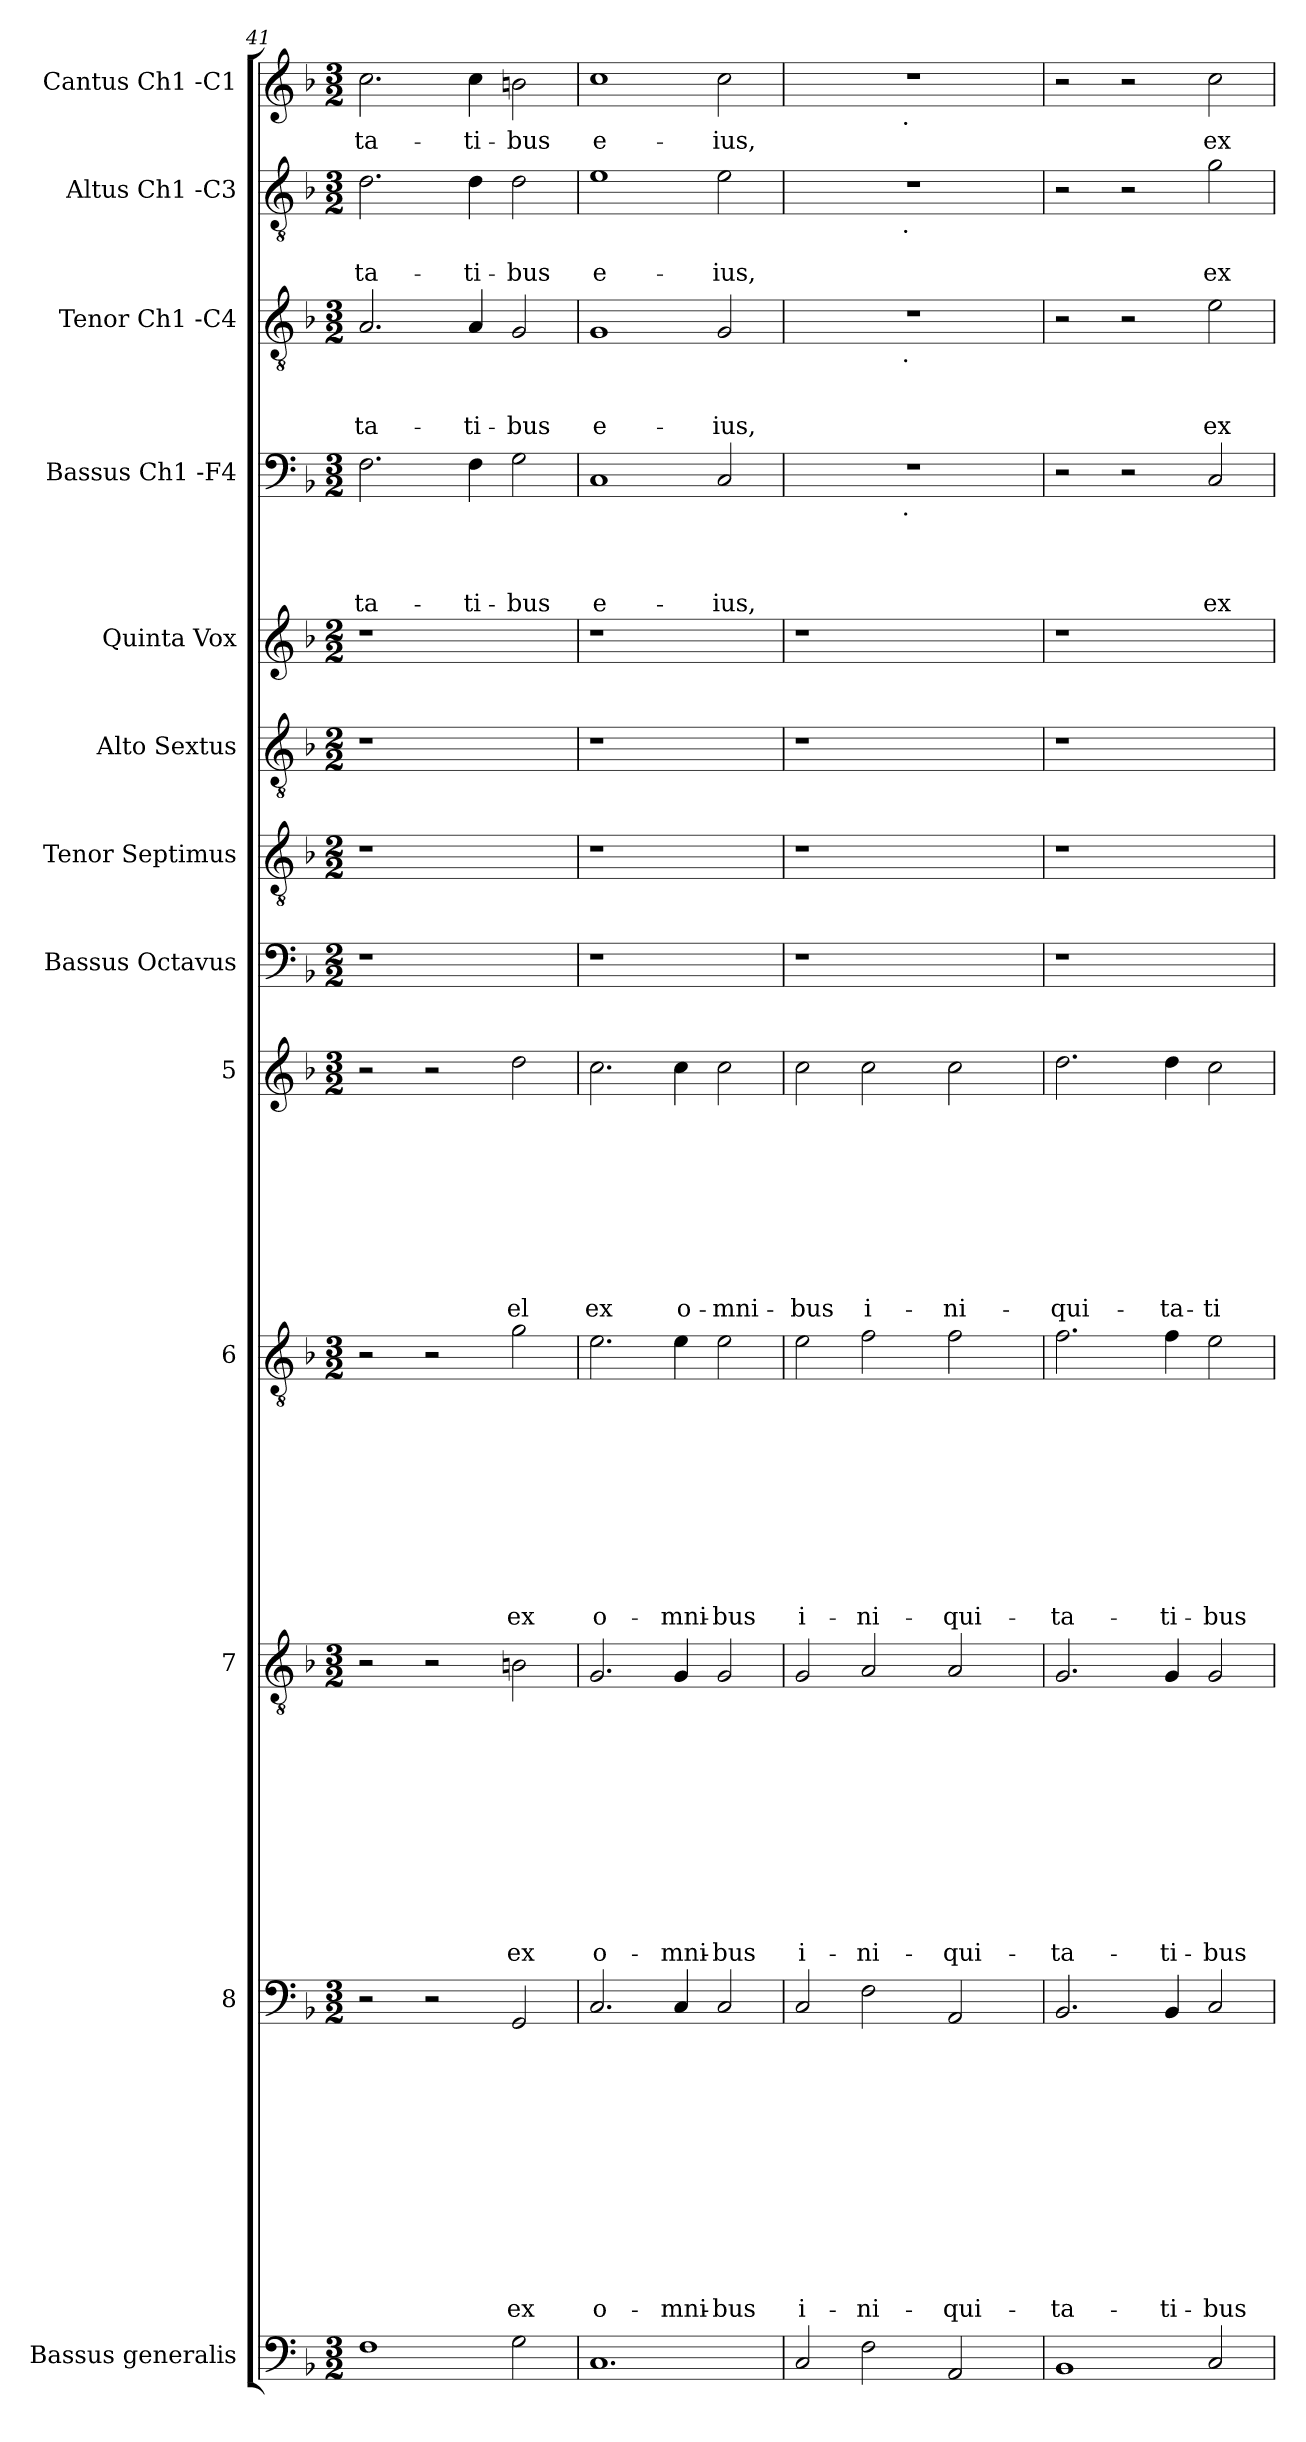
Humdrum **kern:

**kern	**kern	**text	**text	**text	**text	**text	**text	**text	**text	**text	**text	**text	**text	**kern	**text	**text	**text	**text	**text	**text	**text	**text	**text	**text	**text	**kern	**text	**text	**text	**text	**text	**text	**text	**text	**text	**text	**kern	**text	**text	**text	**text	**text	**text	**text	**text	**text	**kern	**kern	**kern	**kern	**kern	**text	**text	**text	**text	**kern	**text	**text	**text	**kern	**text	**text	**kern	**text
*part13	*part12	*part12	*part12	*part12	*part12	*part12	*part12	*part12	*part12	*part12	*part12	*part12	*part12	*part11	*part11	*part11	*part11	*part11	*part11	*part11	*part11	*part11	*part11	*part11	*part11	*part10	*part10	*part10	*part10	*part10	*part10	*part10	*part10	*part10	*part10	*part10	*part9	*part9	*part9	*part9	*part9	*part9	*part9	*part9	*part9	*part9	*part8	*part7	*part6	*part5	*part4	*part4	*part4	*part4	*part4	*part3	*part3	*part3	*part3	*part2	*part2	*part2	*part1	*part1
*staff13	*staff12	*staff12	*staff12	*staff12	*staff12	*staff12	*staff12	*staff12	*staff12	*staff12	*staff12	*staff12	*staff12	*staff11	*staff11	*staff11	*staff11	*staff11	*staff11	*staff11	*staff11	*staff11	*staff11	*staff11	*staff11	*staff10	*staff10	*staff10	*staff10	*staff10	*staff10	*staff10	*staff10	*staff10	*staff10	*staff10	*staff9	*staff9	*staff9	*staff9	*staff9	*staff9	*staff9	*staff9	*staff9	*staff9	*staff8	*staff7	*staff6	*staff5	*staff4	*staff4	*staff4	*staff4	*staff4	*staff3	*staff3	*staff3	*staff3	*staff2	*staff2	*staff2	*staff1	*staff1
*I"Bassus generalis	*I"8	*	*	*	*	*	*	*	*	*	*	*	*	*I"7	*	*	*	*	*	*	*	*	*	*	*	*I"6	*	*	*	*	*	*	*	*	*	*	*I"5	*	*	*	*	*	*	*	*	*	*I"Bassus Octavus	*I"Tenor Septimus	*I"Alto Sextus	*I"Quinta Vox	*I"Bassus Ch1 -F4	*	*	*	*	*I"Tenor Ch1 -C4	*	*	*	*I"Altus Ch1 -C3	*	*	*I"Cantus Ch1 -C1	*
*	*	*	*	*	*	*	*	*	*	*	*	*	*	*	*	*	*	*	*	*	*	*	*	*	*	*	*	*	*	*	*	*	*	*	*	*	*	*	*	*	*	*	*	*	*	*	*	*	*	*	*I'B	*	*	*	*	*I'T	*	*	*	*I'A	*	*	*I'C	*
*clefF4	*clefF4	*	*	*	*	*	*	*	*	*	*	*	*	*clefGv2	*	*	*	*	*	*	*	*	*	*	*	*clefGv2	*	*	*	*	*	*	*	*	*	*	*clefG2	*	*	*	*	*	*	*	*	*	*clefF4	*clefGv2	*clefGv2	*clefG2	*clefF4	*	*	*	*	*clefGv2	*	*	*	*clefGv2	*	*	*clefG2	*
*ITrd7c12	*	*	*	*	*	*	*	*	*	*	*	*	*	*	*	*	*	*	*	*	*	*	*	*	*	*	*	*	*	*	*	*	*	*	*	*	*	*	*	*	*	*	*	*	*	*	*	*	*	*	*	*	*	*	*	*	*	*	*	*	*	*	*	*
*k[b-]	*k[b-]	*	*	*	*	*	*	*	*	*	*	*	*	*k[b-]	*	*	*	*	*	*	*	*	*	*	*	*k[b-]	*	*	*	*	*	*	*	*	*	*	*k[b-]	*	*	*	*	*	*	*	*	*	*k[b-]	*k[b-]	*k[b-]	*k[b-]	*k[b-]	*	*	*	*	*k[b-]	*	*	*	*k[b-]	*	*	*k[b-]	*
*F:	*F:	*	*	*	*	*	*	*	*	*	*	*	*	*F:	*	*	*	*	*	*	*	*	*	*	*	*F:	*	*	*	*	*	*	*	*	*	*	*F:	*	*	*	*	*	*	*	*	*	*F:	*F:	*F:	*F:	*F:	*	*	*	*	*F:	*	*	*	*F:	*	*	*F:	*
*M3/2	*M3/2	*	*	*	*	*	*	*	*	*	*	*	*	*M3/2	*	*	*	*	*	*	*	*	*	*	*	*M3/2	*	*	*	*	*	*	*	*	*	*	*M3/2	*	*	*	*	*	*	*	*	*	*M2/2	*M2/2	*M2/2	*M2/2	*M3/2	*	*	*	*	*M3/2	*	*	*	*M3/2	*	*	*M3/2	*
=41	=41	=41	=41	=41	=41	=41	=41	=41	=41	=41	=41	=41	=41	=41	=41	=41	=41	=41	=41	=41	=41	=41	=41	=41	=41	=41	=41	=41	=41	=41	=41	=41	=41	=41	=41	=41	=41	=41	=41	=41	=41	=41	=41	=41	=41	=41	=41	=41	=41	=41	=41	=41	=41	=41	=41	=41	=41	=41	=41	=41	=41	=41	=41	=41
!	!	!	!	!	!	!	!	!	!	!	!	!	!	!	!	!	!	!	!	!	!	!	!	!	!	!	!	!	!	!	!	!	!	!	!	!	!	!	!	!	!	!	!	!	!	!	!	!	!	!	!	!	!	!	!LO:LY:b	!	!	!	!LO:LY:b	!	!	!LO:LY:b	!	!LO:LY:b
1FF	2r	.	.	.	.	.	.	.	.	.	.	.	.	2r	.	.	.	.	.	.	.	.	.	.	.	2r	.	.	.	.	.	.	.	.	.	.	2r	.	.	.	.	.	.	.	.	.	1r	1r	1r	1r	2.F\	.	.	.	-ta-	2.A/	.	.	-ta-	2.d\	.	-ta-	2.cc\	-ta-
.	2r	.	.	.	.	.	.	.	.	.	.	.	.	2r	.	.	.	.	.	.	.	.	.	.	.	2r	.	.	.	.	.	.	.	.	.	.	2r	.	.	.	.	.	.	.	.	.	.	.	.	.	.	.	.	.	.	.	.	.	.	.	.	.	.	.
!	!	!	!	!	!	!	!	!	!	!	!	!	!	!	!	!	!	!	!	!	!	!	!	!	!	!	!	!	!	!	!	!	!	!	!	!	!	!	!	!	!	!	!	!	!	!	!	!	!	!	!	!	!	!	!LO:LY:b	!	!	!	!LO:LY:b	!	!	!LO:LY:b	!	!LO:LY:b
.	.	.	.	.	.	.	.	.	.	.	.	.	.	.	.	.	.	.	.	.	.	.	.	.	.	.	.	.	.	.	.	.	.	.	.	.	.	.	.	.	.	.	.	.	.	.	.	.	.	.	4F\	.	.	.	-ti-	4A/	.	.	-ti-	4d\	.	-ti-	4cc\	-ti-
!	!	!	!	!	!	!	!	!	!	!	!	!	!LO:LY:b	!	!	!	!	!	!	!	!	!	!	!	!LO:LY:b	!	!	!	!	!	!	!	!	!	!	!LO:LY:b	!	!	!	!	!	!	!	!	!	!LO:LY:b	!	!	!	!	!	!	!	!	!LO:LY:b	!	!	!	!LO:LY:b	!	!	!LO:LY:b	!	!LO:LY:b
2GG\	2GG/	.	.	.	.	.	.	.	.	.	.	.	ex	2Bn\	.	.	.	.	.	.	.	.	.	.	ex	2g\	.	.	.	.	.	.	.	.	.	ex	2dd\	.	.	.	.	.	.	.	.	-el	2ryy	2ryy	2ryy	2ryy	2G\	.	.	.	-bus	2G/	.	.	-bus	2d\	.	-bus	2bn\	-bus
=42	=42	=42	=42	=42	=42	=42	=42	=42	=42	=42	=42	=42	=42	=42	=42	=42	=42	=42	=42	=42	=42	=42	=42	=42	=42	=42	=42	=42	=42	=42	=42	=42	=42	=42	=42	=42	=42	=42	=42	=42	=42	=42	=42	=42	=42	=42	=42	=42	=42	=42	=42	=42	=42	=42	=42	=42	=42	=42	=42	=42	=42	=42	=42	=42
!	!	!	!	!	!	!	!	!	!	!	!	!	!LO:LY:b	!	!	!	!	!	!	!	!	!	!	!	!LO:LY:b	!	!	!	!	!	!	!	!	!	!	!LO:LY:b	!	!	!	!	!	!	!	!	!	!LO:LY:b	!	!	!	!	!	!	!	!	!LO:LY:b:rj	!	!	!	!LO:LY:b:rj	!	!	!LO:LY:b:rj	!	!LO:LY:b:rj
1.CC	2.C/	.	.	.	.	.	.	.	.	.	.	.	o-	2.G/	.	.	.	.	.	.	.	.	.	.	o-	2.e\	.	.	.	.	.	.	.	.	.	o-	2.cc\	.	.	.	.	.	.	.	.	ex	1r	1r	1r	1r	1C	.	.	.	e-	1G	.	.	e-	1e	.	e-	1cc	e-
!	!	!	!	!	!	!	!	!	!	!	!	!	!LO:LY:b	!	!	!	!	!	!	!	!	!	!	!	!LO:LY:b	!	!	!	!	!	!	!	!	!	!	!LO:LY:b	!	!	!	!	!	!	!	!	!	!LO:LY:b	!	!	!	!	!	!	!	!	!	!	!	!	!	!	!	!	!	!
.	4C/	.	.	.	.	.	.	.	.	.	.	.	-mni-	4G/	.	.	.	.	.	.	.	.	.	.	-mni-	4e\	.	.	.	.	.	.	.	.	.	-mni-	4cc\	.	.	.	.	.	.	.	.	o-	.	.	.	.	.	.	.	.	.	.	.	.	.	.	.	.	.	.
!	!	!	!	!	!	!	!	!	!	!	!	!	!LO:LY:b:rj	!	!	!	!	!	!	!	!	!	!	!	!LO:LY:b:rj	!	!	!	!	!	!	!	!	!	!	!LO:LY:b:rj	!	!	!	!	!	!	!	!	!	!LO:LY:b:rj	!	!	!	!	!	!	!	!	!LO:LY:b	!	!	!	!LO:LY:b	!	!	!LO:LY:b	!	!LO:LY:b
.	2C/	.	.	.	.	.	.	.	.	.	.	.	-bus	2G/	.	.	.	.	.	.	.	.	.	.	-bus	2e\	.	.	.	.	.	.	.	.	.	-bus	2cc\	.	.	.	.	.	.	.	.	-mni-	2ryy	2ryy	2ryy	2ryy	2C/	.	.	.	-ius,	2G/	.	.	-ius,	2e\	.	-ius,	2cc\	-ius,
=43	=43	=43	=43	=43	=43	=43	=43	=43	=43	=43	=43	=43	=43	=43	=43	=43	=43	=43	=43	=43	=43	=43	=43	=43	=43	=43	=43	=43	=43	=43	=43	=43	=43	=43	=43	=43	=43	=43	=43	=43	=43	=43	=43	=43	=43	=43	=43	=43	=43	=43	=43	=43	=43	=43	=43	=43	=43	=43	=43	=43	=43	=43	=43	=43
!	!	!	!	!	!	!	!	!	!	!	!	!	!LO:LY:b	!	!	!	!	!	!	!	!	!	!	!	!LO:LY:b	!	!	!	!	!	!	!	!	!	!	!LO:LY:b	!	!	!	!	!	!	!	!	!	!LO:LY:b	!	!	!	!	!	!	!	!	!	!	!	!	!	!	!	!	!	!
*	*	*	*	*	*	*	*	*	*	*	*	*	*	*	*	*	*	*	*	*	*	*	*	*	*	*	*	*	*	*	*	*	*	*	*	*	*	*	*	*	*	*	*	*	*	*	*	*	*	*	*^	*	*	*	*	*^	*	*	*	*^	*	*	*^	*
2CC/	2C/	.	.	.	.	.	.	.	.	.	.	.	i-	2G/	.	.	.	.	.	.	.	.	.	.	i-	2e\	.	.	.	.	.	.	.	.	.	i-	2cc\	.	.	.	.	.	.	.	.	-bus	1r	1r	1r	1r	1.r	2ryy	.	.	.	.	1.r	2ryy	.	.	.	1.r	2ryy	.	.	1.r	2ryy	.
!	!	!	!	!	!	!	!	!	!	!	!	!	!LO:LY:b	!	!	!	!	!	!	!	!	!	!	!	!LO:LY:b	!	!	!	!	!	!	!	!	!	!	!LO:LY:b	!	!	!	!	!	!	!	!	!	!LO:LY:b	!	!	!	!	!	!	!	!	!	!	!	!	!	!	!	!	!	!	!	!	!	!
2FF\	2F\	.	.	.	.	.	.	.	.	.	.	.	-ni-	2A/	.	.	.	.	.	.	.	.	.	.	-ni-	2f\	.	.	.	.	.	.	.	.	.	-ni-	2cc\	.	.	.	.	.	.	.	.	i-	.	.	.	.	.	8..ryy	.	.	.	.	.	8..ryy	.	.	.	.	8..ryy	.	.	.	8..ryy	.
!	!	!	!	!	!	!	!	!	!	!	!	!	!	!	!	!	!	!	!	!	!	!	!	!	!	!	!	!	!	!	!	!	!	!	!	!	!	!	!	!	!	!	!	!	!	!	!	!	!	!	!	!	!	!	!	!	!	!	!	!	!	!	!	!	!	!	!LO:TX:b:t=.	!
!	!	!	!	!	!	!	!	!	!	!	!	!	!	!	!	!	!	!	!	!	!	!	!	!	!	!	!	!	!	!	!	!	!	!	!	!	!	!	!	!	!	!	!	!	!	!	!	!	!	!	!	!	!	!	!	!	!	!	!	!	!	!	!LO:TX:b:t=.	!	!	!	!	!
!	!	!	!	!	!	!	!	!	!	!	!	!	!	!	!	!	!	!	!	!	!	!	!	!	!	!	!	!	!	!	!	!	!	!	!	!	!	!	!	!	!	!	!	!	!	!	!	!	!	!	!	!	!	!	!	!	!	!LO:TX:b:t=.	!	!	!	!	!	!	!	!	!	!
!	!	!	!	!	!	!	!	!	!	!	!	!	!	!	!	!	!	!	!	!	!	!	!	!	!	!	!	!	!	!	!	!	!	!	!	!	!	!	!	!	!	!	!	!	!	!	!	!	!	!	!	!LO:TX:b:t=.	!	!	!	!	!	!	!	!	!	!	!	!	!	!	!	!
.	.	.	.	.	.	.	.	.	.	.	.	.	.	.	.	.	.	.	.	.	.	.	.	.	.	.	.	.	.	.	.	.	.	.	.	.	.	.	.	.	.	.	.	.	.	.	.	.	.	.	.	2ryy	.	.	.	.	.	2ryy	.	.	.	.	2ryy	.	.	.	2ryy	.
!	!	!	!	!	!	!	!	!	!	!	!	!	!LO:LY:b	!	!	!	!	!	!	!	!	!	!	!	!LO:LY:b	!	!	!	!	!	!	!	!	!	!	!LO:LY:b	!	!	!	!	!	!	!	!	!	!LO:LY:b	!	!	!	!	!	!	!	!	!	!	!	!	!	!	!	!	!	!	!	!	!	!
2AAA/	2AA/	.	.	.	.	.	.	.	.	.	.	.	-qui-	2A/	.	.	.	.	.	.	.	.	.	.	-qui-	2f\	.	.	.	.	.	.	.	.	.	-qui-	2cc\	.	.	.	.	.	.	.	.	-ni-	2ryy	2ryy	2ryy	2ryy	.	.	.	.	.	.	.	.	.	.	.	.	.	.	.	.	.	.
.	.	.	.	.	.	.	.	.	.	.	.	.	.	.	.	.	.	.	.	.	.	.	.	.	.	.	.	.	.	.	.	.	.	.	.	.	.	.	.	.	.	.	.	.	.	.	.	.	.	.	.	4ryy	.	.	.	.	.	4ryy	.	.	.	.	4ryy	.	.	.	4ryy	.
.	.	.	.	.	.	.	.	.	.	.	.	.	.	.	.	.	.	.	.	.	.	.	.	.	.	.	.	.	.	.	.	.	.	.	.	.	.	.	.	.	.	.	.	.	.	.	.	.	.	.	.	32ryy	.	.	.	.	.	32ryy	.	.	.	.	32ryy	.	.	.	32ryy	.
=44	=44	=44	=44	=44	=44	=44	=44	=44	=44	=44	=44	=44	=44	=44	=44	=44	=44	=44	=44	=44	=44	=44	=44	=44	=44	=44	=44	=44	=44	=44	=44	=44	=44	=44	=44	=44	=44	=44	=44	=44	=44	=44	=44	=44	=44	=44	=44	=44	=44	=44	=44	=44	=44	=44	=44	=44	=44	=44	=44	=44	=44	=44	=44	=44	=44	=44	=44	=44
!	!	!	!	!	!	!	!	!	!	!	!	!	!LO:LY:b	!	!	!	!	!	!	!	!	!	!	!	!LO:LY:b	!	!	!	!	!	!	!	!	!	!	!LO:LY:b	!	!	!	!	!	!	!	!	!	!LO:LY:b	!	!	!	!	!	!	!	!	!	!	!	!	!	!	!	!	!	!	!	!	!	!
*	*	*	*	*	*	*	*	*	*	*	*	*	*	*	*	*	*	*	*	*	*	*	*	*	*	*	*	*	*	*	*	*	*	*	*	*	*	*	*	*	*	*	*	*	*	*	*	*	*	*	*v	*v	*	*	*	*	*	*	*	*	*	*v	*v	*	*	*v	*v	*
*	*	*	*	*	*	*	*	*	*	*	*	*	*	*	*	*	*	*	*	*	*	*	*	*	*	*	*	*	*	*	*	*	*	*	*	*	*	*	*	*	*	*	*	*	*	*	*	*	*	*	*	*	*	*	*	*v	*v	*	*	*	*	*	*	*	*
1BBB-	2.BB-/	.	.	.	.	.	.	.	.	.	.	.	-ta-	2.G/	.	.	.	.	.	.	.	.	.	.	-ta-	2.f\	.	.	.	.	.	.	.	.	.	-ta-	2.dd\	.	.	.	.	.	.	.	.	-qui-	1r	1r	1r	1r	2r	.	.	.	.	2r	.	.	.	2r	.	.	2r	.
.	.	.	.	.	.	.	.	.	.	.	.	.	.	.	.	.	.	.	.	.	.	.	.	.	.	.	.	.	.	.	.	.	.	.	.	.	.	.	.	.	.	.	.	.	.	.	.	.	.	.	2r	.	.	.	.	2r	.	.	.	2r	.	.	2r	.
!	!	!	!	!	!	!	!	!	!	!	!	!	!LO:LY:b	!	!	!	!	!	!	!	!	!	!	!	!LO:LY:b	!	!	!	!	!	!	!	!	!	!	!LO:LY:b	!	!	!	!	!	!	!	!	!	!LO:LY:b	!	!	!	!	!	!	!	!	!	!	!	!	!	!	!	!	!	!
.	4BB-/	.	.	.	.	.	.	.	.	.	.	.	-ti-	4G/	.	.	.	.	.	.	.	.	.	.	-ti-	4f\	.	.	.	.	.	.	.	.	.	-ti-	4dd\	.	.	.	.	.	.	.	.	-ta-	.	.	.	.	.	.	.	.	.	.	.	.	.	.	.	.	.	.
!	!	!	!	!	!	!	!	!	!	!	!	!	!LO:LY:b	!	!	!	!	!	!	!	!	!	!	!	!LO:LY:b	!	!	!	!	!	!	!	!	!	!	!LO:LY:b	!	!	!	!	!	!	!	!	!	!LO:LY:b	!	!	!	!	!	!	!	!	!LO:LY:b	!	!	!	!LO:LY:b	!	!	!LO:LY:b	!	!LO:LY:b
2CC/	2C/	.	.	.	.	.	.	.	.	.	.	.	-bus	2G/	.	.	.	.	.	.	.	.	.	.	-bus	2e\	.	.	.	.	.	.	.	.	.	-bus	2cc\	.	.	.	.	.	.	.	.	-ti-	2ryy	2ryy	2ryy	2ryy	2C/	.	.	.	ex	2e\	.	.	ex	2g\	.	ex	2cc\	ex
=	=	=	=	=	=	=	=	=	=	=	=	=	=	=	=	=	=	=	=	=	=	=	=	=	=	=	=	=	=	=	=	=	=	=	=	=	=	=	=	=	=	=	=	=	=	=	=	=	=	=	=	=	=	=	=	=	=	=	=	=	=	=	=	=
*-	*-	*-	*-	*-	*-	*-	*-	*-	*-	*-	*-	*-	*-	*-	*-	*-	*-	*-	*-	*-	*-	*-	*-	*-	*-	*-	*-	*-	*-	*-	*-	*-	*-	*-	*-	*-	*-	*-	*-	*-	*-	*-	*-	*-	*-	*-	*-	*-	*-	*-	*-	*-	*-	*-	*-	*-	*-	*-	*-	*-	*-	*-	*-	*-
